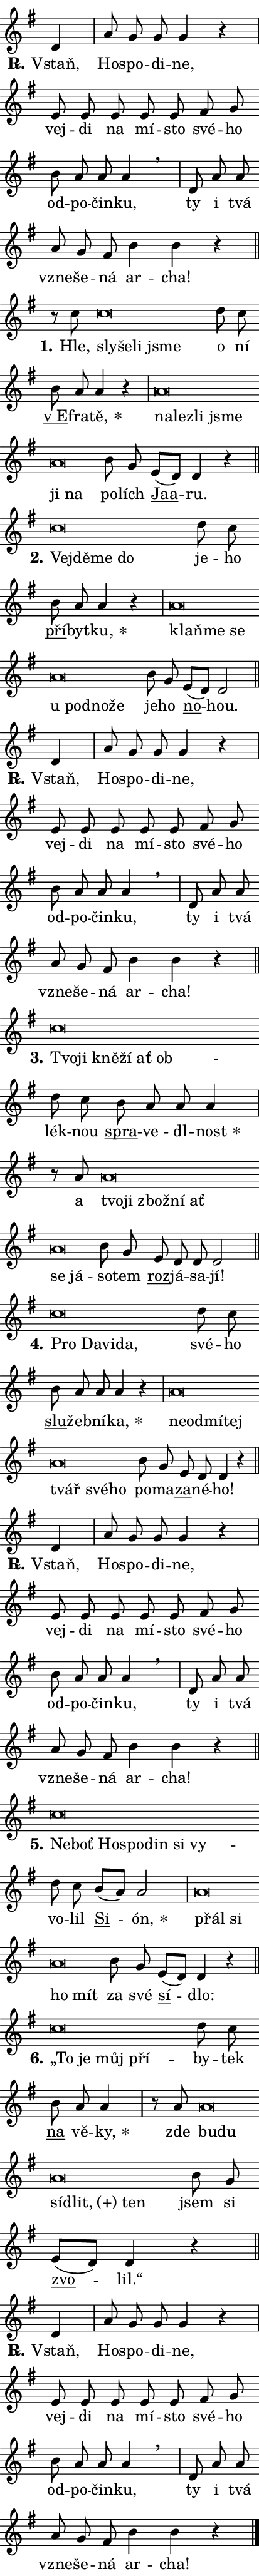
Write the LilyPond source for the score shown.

\version "2.22.1"
\header { tagline = "" }
\paper {
  indent = 0\cm
  top-margin = 0\cm
  right-margin = 0\cm
  bottom-margin = 0\cm
  left-margin = 0\cm
  paper-width = 7\cm
  page-breaking = #ly:one-page-breaking
  system-system-spacing.basic-distance = #11
  score-system-spacing.basic-distance = #11
  ragged-last = ##f
}


%% Author: Thomas Morley
%% https://lists.gnu.org/archive/html/lilypond-user/2020-05/msg00002.html
#(define (line-position grob)
"Returns position of @var[grob} in current system:
   @code{'start}, if at first time-step
   @code{'end}, if at last time-step
   @code{'middle} otherwise
"
  (let* ((col (ly:item-get-column grob))
         (ln (ly:grob-object col 'left-neighbor))
         (rn (ly:grob-object col 'right-neighbor))
         (col-to-check-left (if (ly:grob? ln) ln col))
         (col-to-check-right (if (ly:grob? rn) rn col))
         (break-dir-left
           (and
             (ly:grob-property col-to-check-left 'non-musical #f)
             (ly:item-break-dir col-to-check-left)))
         (break-dir-right
           (and
             (ly:grob-property col-to-check-right 'non-musical #f)
             (ly:item-break-dir col-to-check-right))))
        (cond ((eqv? 1 break-dir-left) 'start)
              ((eqv? -1 break-dir-right) 'end)
              (else 'middle))))

#(define (tranparent-at-line-position vctor)
  (lambda (grob)
  "Relying on @code{line-position} select the relevant enry from @var{vctor}.
Used to determine transparency,"
    (case (line-position grob)
      ((end) (not (vector-ref vctor 0)))
      ((middle) (not (vector-ref vctor 1)))
      ((start) (not (vector-ref vctor 2))))))

noteHeadBreakVisibility =
#(define-music-function (break-visibility)(vector?)
"Makes @code{NoteHead}s transparent relying on @var{break-visibility}"
#{
  \override NoteHead.transparent =
    #(tranparent-at-line-position break-visibility)
#})

#(define delete-ledgers-for-transparent-note-heads
  (lambda (grob)
    "Reads whether a @code{NoteHead} is transparent.
If so this @code{NoteHead} is removed from @code{'note-heads} from
@var{grob}, which is supposed to be @code{LedgerLineSpanner}.
As a result ledgers are not printed for this @code{NoteHead}"
    (let* ((nhds-array (ly:grob-object grob 'note-heads))
           (nhds-list
             (if (ly:grob-array? nhds-array)
                 (ly:grob-array->list nhds-array)
                 '()))
           ;; Relies on the transparent-property being done before
           ;; Staff.LedgerLineSpanner.after-line-breaking is executed.
           ;; This is fragile ...
           (to-keep
             (remove
               (lambda (nhd)
                 (ly:grob-property nhd 'transparent #f))
               nhds-list)))
      ;; TODO find a better method to iterate over grob-arrays, similiar
      ;; to filter/remove etc for lists
      ;; For now rebuilt from scratch
      (set! (ly:grob-object grob 'note-heads)  '())
      (for-each
        (lambda (nhd)
          (ly:pointer-group-interface::add-grob grob 'note-heads nhd))
        to-keep))))

hideNotes = {
  \noteHeadBreakVisibility #begin-of-line-visible
}
unHideNotes = {
  \noteHeadBreakVisibility #all-visible
}

% work-around for resetting accidentals
% https://lilypond.org/doc/v2.23/Documentation/notation/displaying-rhythms#unmetered-music
cadenzaMeasure = {
  \cadenzaOff
  \partial 1024 s1024
  \cadenzaOn
}

#(define-markup-command (accent layout props text) (markup?)
  "Underline accented syllable"
  (interpret-markup layout props
    #{\markup \override #'(offset . 4.3) \underline { #text }#}))

responsum = \markup \concat {
  "R" \hspace #-1.05 \path #0.1 #'((moveto 0 0.07) (lineto 0.9 0.8)) \hspace #0.05 "."
}

\layout {
    \context {
        \Staff
        \remove "Time_signature_engraver"
        \override LedgerLineSpanner.after-line-breaking = #delete-ledgers-for-transparent-note-heads
    }
    \context {
        \Voice {
            \override NoteHead.output-attributes = #'((class . "notehead"))
            \override Hairpin.height = #0.55
        }
    }
    \context {
        \Lyrics {
            \override StanzaNumber.output-attributes = #'((class . "stanzanumber"))
            \override LyricSpace.minimum-distance = #0.9
            \override LyricText.font-name = #"TeX Gyre Schola"
            \override LyricText.font-size = 1
            \override StanzaNumber.font-name = #"TeX Gyre Schola Bold"
            \override StanzaNumber.font-size = 1
        }
    }
}

% magnetic-lyrics.ily
%
%   written by
%     Jean Abou Samra <jean@abou-samra.fr>
%     Werner Lemberg <wl@gnu.org>
%
%   adapted by
%     Jiri Hon <jiri.hon@gmail.com>
%
% Version 2022-Apr-15

% https://www.mail-archive.com/lilypond-user@gnu.org/msg149350.html

#(define (Left_hyphen_pointer_engraver context)
   "Collect syllable-hyphen-syllable occurrences in lyrics and store
them in properties.  This engraver only looks to the left.  For
example, if the lyrics input is @code{foo -- bar}, it does the
following.

@itemize @bullet
@item
Set the @code{text} property of the @code{LyricHyphen} grob between
@q{foo} and @q{bar} to @code{foo}.

@item
Set the @code{left-hyphen} property of the @code{LyricText} grob with
text @q{foo} to the @code{LyricHyphen} grob between @q{foo} and
@q{bar}.
@end itemize

Use this auxiliary engraver in combination with the
@code{lyric-@/text::@/apply-@/magnetic-@/offset!} hook."
   (let ((hyphen #f)
         (text #f))
     (make-engraver
      (acknowledgers
       ((lyric-syllable-interface engraver grob source-engraver)
        (set! text grob)))
      (end-acknowledgers
       ((lyric-hyphen-interface engraver grob source-engraver)
        ;(when (not (grob::has-interface grob 'lyric-space-interface))
          (set! hyphen grob)));)
      ((stop-translation-timestep engraver)
       (when (and text hyphen)
         (ly:grob-set-object! text 'left-hyphen hyphen))
       (set! text #f)
       (set! hyphen #f)))))

#(define (lyric-text::apply-magnetic-offset! grob)
   "If the space between two syllables is less than the value in
property @code{LyricText@/.details@/.squash-threshold}, move the right
syllable to the left so that it gets concatenated with the left
syllable.

Use this function as a hook for
@code{LyricText@/.after-@/line-@/breaking} if the
@code{Left_@/hyphen_@/pointer_@/engraver} is active."
   (let ((hyphen (ly:grob-object grob 'left-hyphen #f)))
     (when hyphen
       (let ((left-text (ly:spanner-bound hyphen LEFT)))
         (when (grob::has-interface left-text 'lyric-syllable-interface)
           (let* ((common (ly:grob-common-refpoint grob left-text X))
                  (this-x-ext (ly:grob-extent grob common X))
                  (left-x-ext
                   (begin
                     ;; Trigger magnetism for left-text.
                     (ly:grob-property left-text 'after-line-breaking)
                     (ly:grob-extent left-text common X)))
                  ;; `delta` is the gap width between two syllables.
                  (delta (- (interval-start this-x-ext)
                            (interval-end left-x-ext)))
                  (details (ly:grob-property grob 'details))
                  (threshold (assoc-get 'squash-threshold details 0.2)))
             (when (< delta threshold)
               (let* (;; We have to manipulate the input text so that
                      ;; ligatures crossing syllable boundaries are not
                      ;; disabled.  For languages based on the Latin
                      ;; script this is essentially a beautification.
                      ;; However, for non-Western scripts it can be a
                      ;; necessity.
                      (lt (ly:grob-property left-text 'text))
                      (rt (ly:grob-property grob 'text))
                      (is-space (grob::has-interface hyphen 'lyric-space-interface))
                      (space (if is-space " " ""))
                      (space-markup (grob-interpret-markup grob " "))
                      (space-size (interval-length (ly:stencil-extent space-markup X)))
                      (extra-delta (if is-space space-size 0))
                      ;; Append new syllable.
                      (ltrt-space (if (and (string? lt) (string? rt))
                                (string-append lt space rt)
                                (make-concat-markup (list lt space rt))))
                      ;; Right-align `ltrt` to the right side.
                      (ltrt-space-markup (grob-interpret-markup
                               grob
                               (make-translate-markup
                                (cons (interval-length this-x-ext) 0)
                                (make-right-align-markup ltrt-space)))))
                 (begin
                   ;; Don't print `left-text`.
                   (ly:grob-set-property! left-text 'stencil #f)
                   ;; Set text and stencil (which holds all collected
                   ;; syllables so far) and shift it to the left.
                   (ly:grob-set-property! grob 'text ltrt-space)
                   (ly:grob-set-property! grob 'stencil ltrt-space-markup)
                   (ly:grob-translate-axis! grob (- (- delta extra-delta)) X))))))))))


#(define (lyric-hyphen::displace-bounds-first grob)
   ;; Make very sure this callback isn't triggered too early.
   (let ((left (ly:spanner-bound grob LEFT))
         (right (ly:spanner-bound grob RIGHT)))
     (ly:grob-property left 'after-line-breaking)
     (ly:grob-property right 'after-line-breaking)
     (ly:lyric-hyphen::print grob)))

squashThreshold = #0.4

\layout {
  \context {
    \Lyrics
    \consists #Left_hyphen_pointer_engraver
    \override LyricText.after-line-breaking =
      #lyric-text::apply-magnetic-offset!
    \override LyricHyphen.stencil = #lyric-hyphen::displace-bounds-first
    \override LyricText.details.squash-threshold = \squashThreshold
    \override LyricHyphen.minimum-distance = 0
    \override LyricHyphen.minimum-length = \squashThreshold
  }
}

squash = \override LyricText.details.squash-threshold = 9999
unSquash = \override LyricText.details.squash-threshold = \squashThreshold

left = \override LyricText.self-alignment-X = #LEFT
unLeft = \revert LyricText.self-alignment-X

starOffset = #(lambda (grob) 
                (let ((x_offset (ly:self-alignment-interface::aligned-on-x-parent grob)))
                  (if (= x_offset 0) 0 (+ x_offset 1.2))))

star = #(define-music-function (syllable)(string?)
"Append star separator at the end of a syllable"
#{
  \once \override LyricText.X-offset = #starOffset
  \lyricmode { \markup {
    #syllable
    \override #'((font-name . "TeX Gyre Schola Bold")) \hspace #0.2 \lower #0.65 \larger "*"
  } }
#})

starAccent = #(define-music-function (syllable)(string?)
"Append star separator at the end of a syllable and make accent"
#{
  \once \override LyricText.X-offset = #starOffset
  \lyricmode { \markup {
    \accent #syllable
    \override #'((font-name . "TeX Gyre Schola Bold")) \hspace #0.2 \lower #0.65 \larger "*"
  } }
#})

breath = #(define-music-function (syllable)(string?)
"Append breathing indicator at the end of a syllable"
#{
  \lyricmode { \markup { #syllable "+" } }
#})

optionalBreath = #(define-music-function (syllable)(string?)
"Append optional breathing indicator at the end of a syllable"
#{
  \lyricmode { \markup { #syllable "(+)" } }
#})


\score {
    <<
        \new Voice = "melody" { \cadenzaOn \key g \major \relative { d'4 \cadenzaMeasure \bar "|" a'8 g g g4 r \cadenzaMeasure \bar "|" e8 e e e e \bar "" fis g \bar "" b a a a4 \breathe \cadenzaMeasure \bar "|" d,8 a' a \bar "" a g fis b4 b r \cadenzaMeasure \bar "||" \break }
\relative { r8 c''8 c\breve*1/16 \hideNotes \breve*1/16 \bar "" \breve*1/16 \breve*1/16 \bar "" \unHideNotes d8 c \bar "" b a a4 r \cadenzaMeasure \bar "|" a\breve*1/16 \hideNotes \breve*1/16 \bar "" \breve*1/16 \bar "" \breve*1/16 \bar "" \breve*1/16 \breve*1/16 \bar "" \unHideNotes b8 g \bar "" e[( d)] d4 r \cadenzaMeasure \bar "||" \break }
\relative { c''\breve*1/16 \hideNotes \breve*1/16 \bar "" \breve*1/16 \breve*1/16 \bar "" \unHideNotes d8 c \bar "" b a a4 r \cadenzaMeasure \bar "|" a\breve*1/16 \hideNotes \breve*1/16 \bar "" \breve*1/16 \bar "" \breve*1/16 \bar "" \breve*1/16 \bar "" \breve*1/16 \breve*1/16 \bar "" \unHideNotes b8 g \bar "" e[( d)] d2 \cadenzaMeasure \bar "||" \break }
\relative { d'4 \cadenzaMeasure \bar "|" a'8 g g g4 r \cadenzaMeasure \bar "|" e8 e e e e \bar "" fis g \bar "" b a a a4 \breathe \cadenzaMeasure \bar "|" d,8 a' a \bar "" a g fis b4 b r \cadenzaMeasure \bar "||" \break }
\relative { c''\breve*1/16 \hideNotes \breve*1/16 \bar "" \breve*1/16 \bar "" \breve*1/16 \bar "" \breve*1/16 \breve*1/16 \bar "" \unHideNotes d8 c \bar "" b a a a4 \cadenzaMeasure \bar "|" r8 a8 a\breve*1/16 \hideNotes \breve*1/16 \bar "" \breve*1/16 \bar "" \breve*1/16 \bar "" \breve*1/16 \bar "" \breve*1/16 \breve*1/16 \bar "" \unHideNotes b8 g \bar "" e d d d2 \cadenzaMeasure \bar "||" \break }
\relative { c''\breve*1/16 \hideNotes \breve*1/16 \bar "" \breve*1/16 \breve*1/16 \bar "" \unHideNotes d8 c \bar "" b a a a4 r \cadenzaMeasure \bar "|" a\breve*1/16 \hideNotes \breve*1/16 \bar "" \breve*1/16 \bar "" \breve*1/16 \bar "" \breve*1/16 \bar "" \breve*1/16 \breve*1/16 \bar "" \unHideNotes b8 g \bar "" e d d4 r \cadenzaMeasure \bar "||" \break }
\relative { d'4 \cadenzaMeasure \bar "|" a'8 g g g4 r \cadenzaMeasure \bar "|" e8 e e e e \bar "" fis g \bar "" b a a a4 \breathe \cadenzaMeasure \bar "|" d,8 a' a \bar "" a g fis b4 b r \cadenzaMeasure \bar "||" \break }
\relative { c''\breve*1/16 \hideNotes \breve*1/16 \bar "" \breve*1/16 \bar "" \breve*1/16 \bar "" \breve*1/16 \bar "" \breve*1/16 \breve*1/16 \bar "" \unHideNotes d8 c \bar "" b[( a)] a2 \cadenzaMeasure \bar "|" a\breve*1/16 \hideNotes \breve*1/16 \bar "" \breve*1/16 \breve*1/16 \bar "" \unHideNotes b8 g \bar "" e[( d)] d4 r \cadenzaMeasure \bar "||" \break }
\relative { c''\breve*1/16 \hideNotes \breve*1/16 \bar "" \breve*1/16 \breve*1/16 \bar "" \unHideNotes d8 c \bar "" b a a4 \cadenzaMeasure \bar "|" r8 a8 a\breve*1/16 \hideNotes \breve*1/16 \bar "" \breve*1/16 \bar "" \breve*1/16 \breve*1/16 \bar "" \unHideNotes b8 g \bar "" e[( d)] d4 r \cadenzaMeasure \bar "||" \break }
\relative { d'4 \cadenzaMeasure \bar "|" a'8 g g g4 r \cadenzaMeasure \bar "|" e8 e e e e \bar "" fis g \bar "" b a a a4 \breathe \cadenzaMeasure \bar "|" d,8 a' a \bar "" a g fis b4 b r \cadenzaMeasure \bar "||" \break } \bar "|." }
        \new Lyrics \lyricsto "melody" { \lyricmode { \set stanza = \responsum
Vstaň, Ho -- spo -- di -- ne, vej -- di na mí -- sto své -- ho od -- po -- čin -- ku, ty i tvá vzne -- še -- ná ar -- cha!
\set stanza = "1."
Hle, \left sly -- \squash še -- li jsme \unLeft \unSquash o ní \markup \accent "v E" -- fra -- \star tě, \left na -- \squash lez -- li jsme ji na \unLeft \unSquash po -- lích \markup \accent Jaa -- ru.
\set stanza = "2."
\left Vej -- \squash dě -- me do \unLeft \unSquash je -- ho \markup \accent pří -- byt -- \star ku, \left klaň -- \squash me se u pod -- no -- že \unLeft \unSquash je -- ho \markup \accent no -- hou.
\set stanza = \responsum
Vstaň, Ho -- spo -- di -- ne, vej -- di na mí -- sto své -- ho od -- po -- čin -- ku, ty i tvá vzne -- še -- ná ar -- cha!
\set stanza = "3."
\left Tvo -- \squash ji kně -- ží ať ob -- \unLeft \unSquash lék -- nou \markup \accent spra -- ve -- dl -- \star nost a \left tvo -- \squash ji zbož -- ní ať se já -- \unLeft \unSquash so -- tem \markup \accent roz -- já -- sa -- jí!
\set stanza = "4."
\left Pro \squash Da -- vi -- da, \unLeft \unSquash své -- ho \markup \accent slu -- žeb -- ní -- \star ka, \left ne -- \squash od -- mí -- tej tvář své -- ho \unLeft \unSquash po -- ma -- \markup \accent za -- né -- ho!
\set stanza = \responsum
Vstaň, Ho -- spo -- di -- ne, vej -- di na mí -- sto své -- ho od -- po -- čin -- ku, ty i tvá vzne -- še -- ná ar -- cha!
\set stanza = "5."
\left Ne -- \squash boť Ho -- spo -- din si vy -- \unLeft \unSquash vo -- lil \markup \accent Si -- \star ón, \left přál \squash si ho mít \unLeft \unSquash za své \markup \accent sí -- dlo:
\set stanza = "6."
\left „To \squash je můj pří -- \unLeft \unSquash by -- tek \markup \accent na vě -- \star ky, zde \left bu -- \squash du sí -- \optionalBreath dlit, ten \unLeft \unSquash jsem si \markup \accent zvo -- lil.“
\set stanza = \responsum
Vstaň, Ho -- spo -- di -- ne, vej -- di na mí -- sto své -- ho od -- po -- čin -- ku, ty i tvá vzne -- še -- ná ar -- cha! } }
    >>
    \layout {}
}
